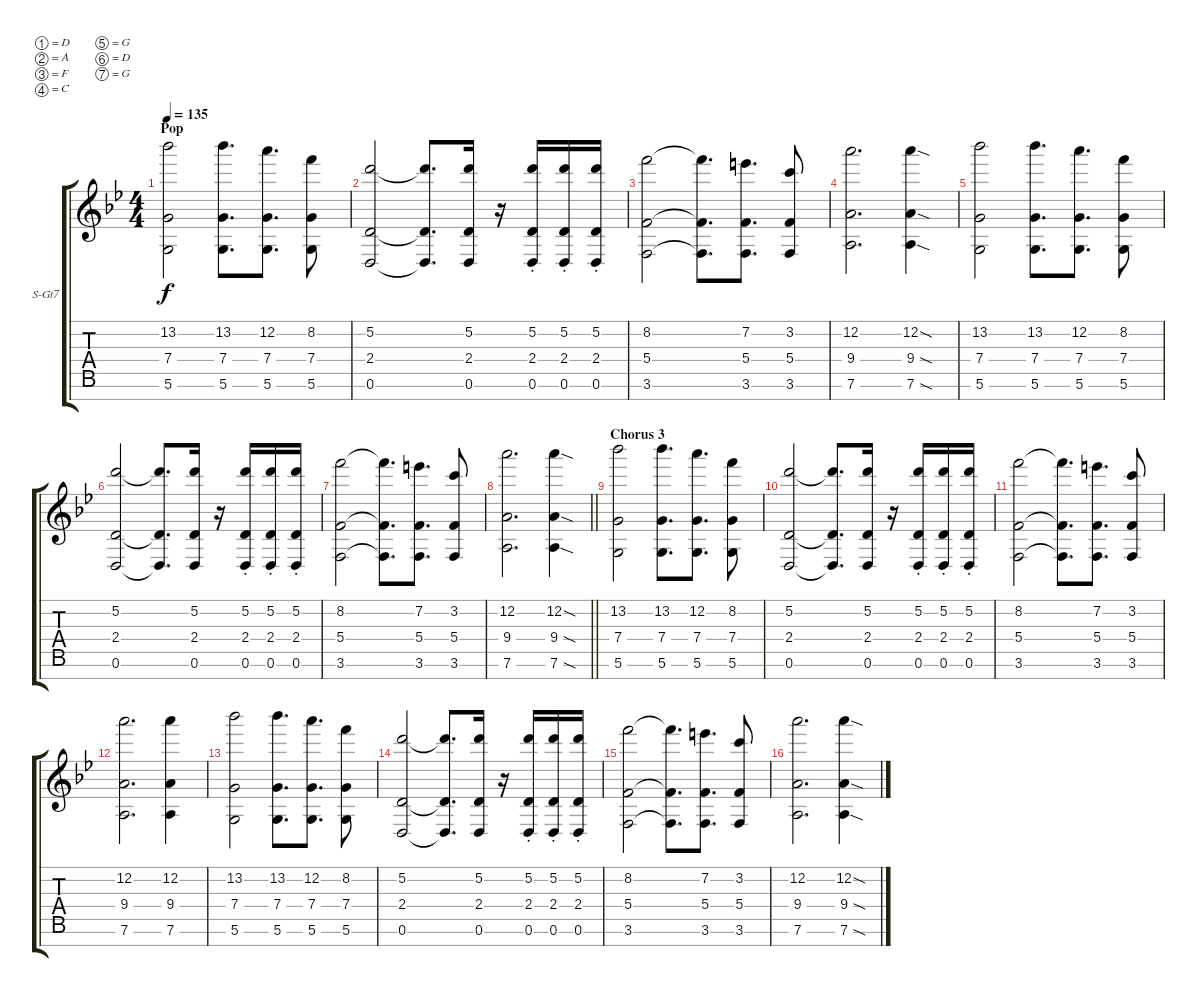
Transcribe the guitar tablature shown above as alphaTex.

\bracketExtendMode groupsimilarinstruments
\firstSystemTrackNameOrientation horizontal
\otherSystemsTrackNameOrientation horizontal
\track ("samples" "S-Gt7") {instrument brightacousticpiano}
\staff {score tabs}
\tuning (D5 A4 F4 C3 G2 D2 G1)
\displaytranspose 12
\ts (4 4)
\section ("" "Pop")
\tempo 135
\clef g2
\ks gminor
(13.2 7.4 5.6).2{dy f} (13.2 7.4 5.6).8{d} (12.2 7.4 5.6).8{d} (8.2 7.4 5.6).8 |
(5.2 2.4 0.6).2 (5.2{t} 2.4{t} 0.6{t}).8{d} (5.2 2.4 0.6).16 r.16 (5.2{st} 2.4{st} 0.6{st}).16 (5.2{st} 2.4{st} 0.6{st}).16 (5.2{st} 2.4{st} 0.6{st}).16 |
(8.2 5.4 3.6).2 (8.2{t} 5.4{t} 3.6{t}).8{d} (7.2 5.4 3.6).8{d} (3.2 5.4 3.6).8 |
(12.2 9.4 7.6).2{d} (12.2{sod} 9.4{sod} 7.6{sod}).4 |
(13.2 7.4 5.6).2 (13.2 7.4 5.6).8{d} (12.2 7.4 5.6).8{d} (8.2 7.4 5.6).8 |
(5.2 2.4 0.6).2 (5.2{t} 2.4{t} 0.6{t}).8{d} (5.2 2.4 0.6).16 r.16 (5.2{st} 2.4{st} 0.6{st}).16 (5.2{st} 2.4{st} 0.6{st}).16 (5.2{st} 2.4{st} 0.6{st}).16 |
(8.2 5.4 3.6).2 (8.2{t} 5.4{t} 3.6{t}).8{d} (7.2 5.4 3.6).8{d} (3.2 5.4 3.6).8 |
\barLineRight lightlight
(12.2 9.4 7.6).2{d} (12.2{sod} 9.4{sod} 7.6{sod}).4 |
\section ("" "Chorus 3")
(13.2 7.4 5.6).2 (13.2 7.4 5.6).8{d} (12.2 7.4 5.6).8{d} (8.2 7.4 5.6).8 |
(5.2 2.4 0.6).2 (5.2{t} 2.4{t} 0.6{t}).8{d} (5.2 2.4 0.6).16 r.16 (5.2{st} 2.4{st} 0.6{st}).16 (5.2{st} 2.4{st} 0.6{st}).16 (5.2{st} 2.4{st} 0.6{st}).16 |
(8.2 5.4 3.6).2 (8.2{t} 5.4{t} 3.6{t}).8{d} (7.2 5.4 3.6).8{d} (3.2 5.4 3.6).8 |
(12.2 9.4 7.6).2{d} (12.2 9.4 7.6).4 |
(13.2 7.4 5.6).2 (13.2 7.4 5.6).8{d} (12.2 7.4 5.6).8{d} (8.2 7.4 5.6).8 |
(5.2 2.4 0.6).2 (5.2{t} 2.4{t} 0.6{t}).8{d} (5.2 2.4 0.6).16 r.16 (5.2{st} 2.4{st} 0.6{st}).16 (5.2{st} 2.4{st} 0.6{st}).16 (5.2{st} 2.4{st} 0.6{st}).16 |
(8.2 5.4 3.6).2 (8.2{t} 5.4{t} 3.6{t}).8{d} (7.2 5.4 3.6).8{d} (3.2 5.4 3.6).8 |
(12.2 9.4 7.6).2{d} (12.2{sod} 9.4{sod} 7.6{sod}).4
